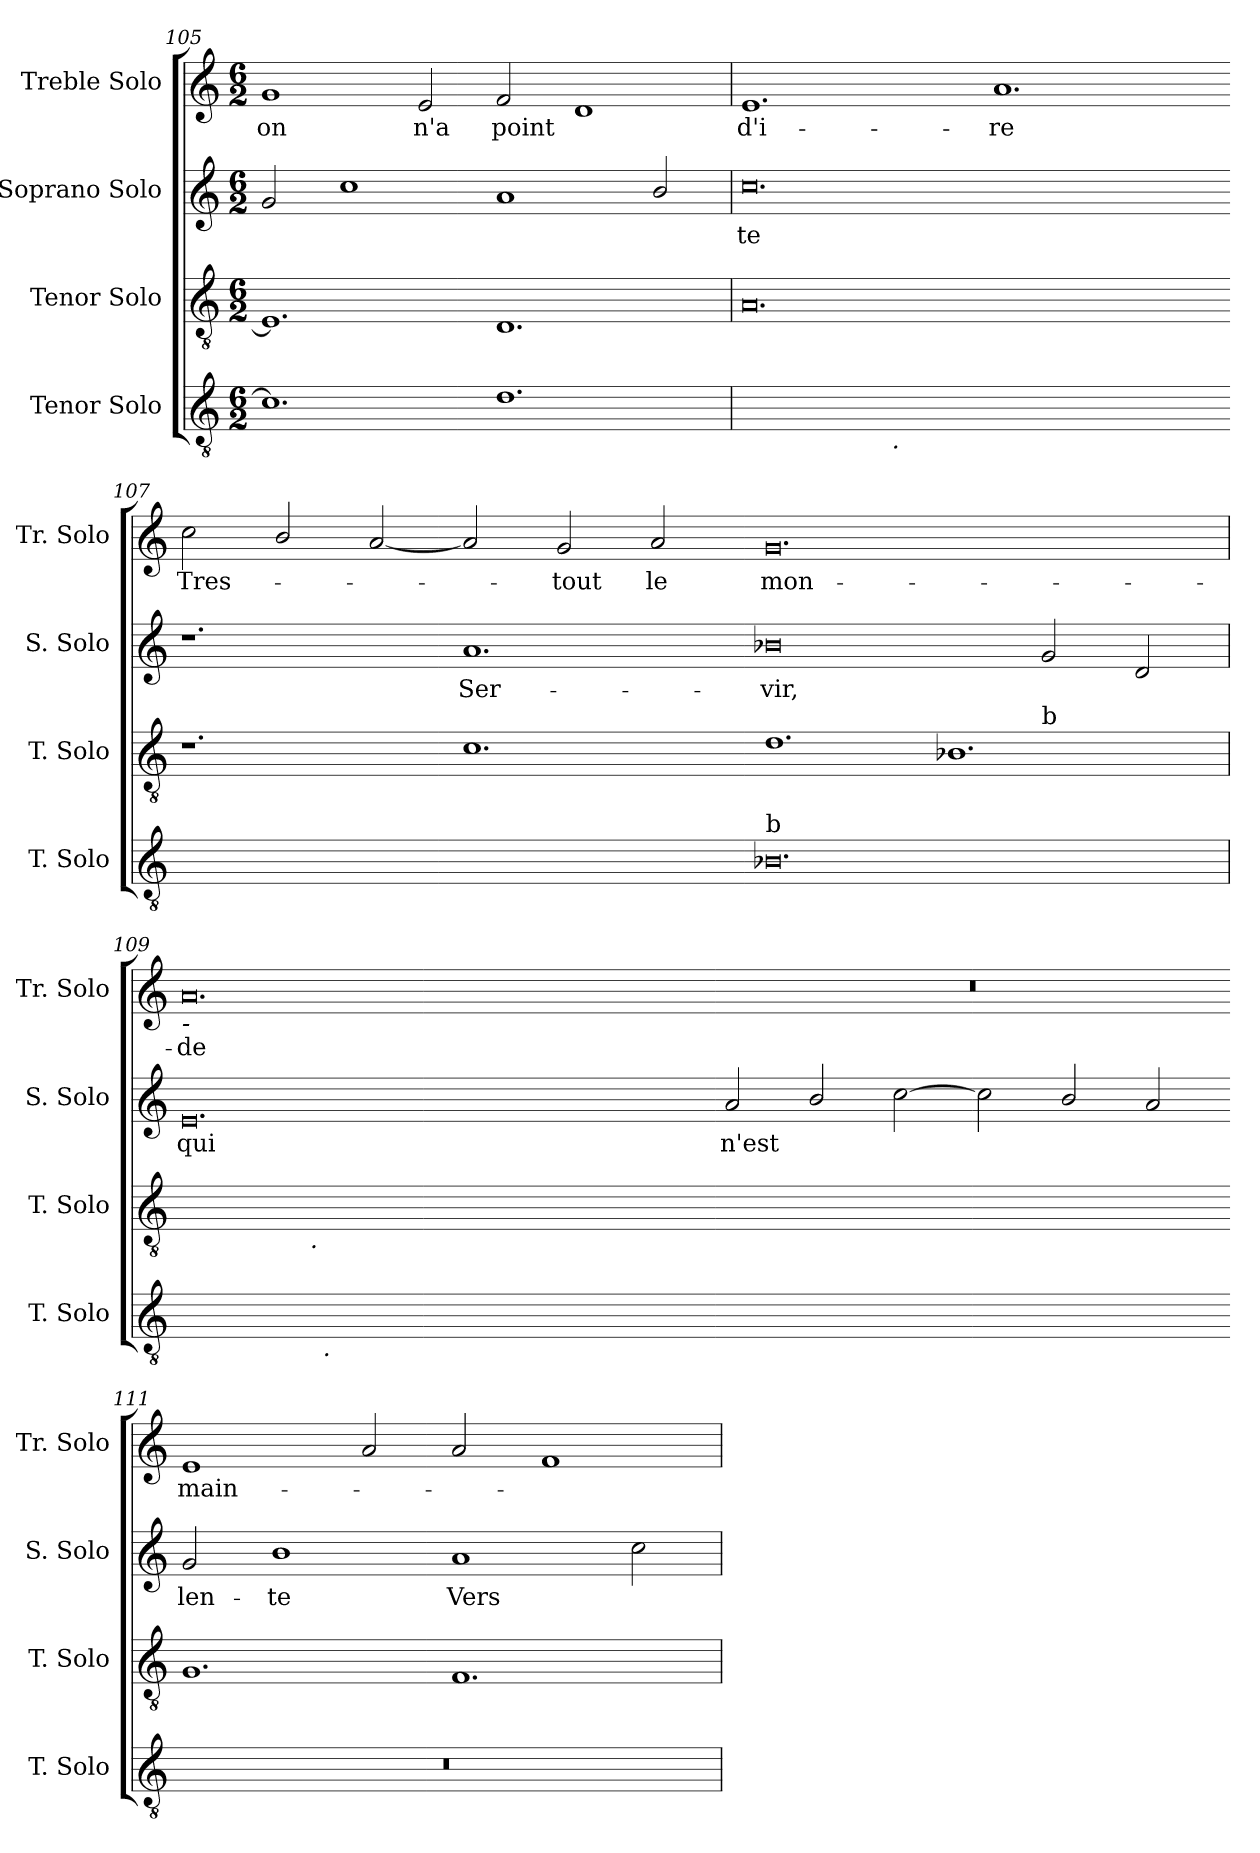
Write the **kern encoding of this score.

**kern	**kern	**kern	**text	**kern	**text
*part4	*part3	*part2	*part2	*part1	*part1
*staff4	*staff3	*staff2	*staff2	*staff1	*staff1
*I"Tenor Solo	*I"Tenor Solo	*I"Soprano Solo	*	*I"Treble Solo	*
*I'T. Solo	*I'T. Solo	*I'S. Solo	*	*I'Tr. Solo	*
*clefGv2	*clefGv2	*clefG2	*	*clefG2	*
*ITrd7c12	*ITrd7c12	*	*	*	*
*k[]	*k[]	*k[]	*	*k[]	*
*C:	*C:	*C:	*	*C:	*
*M6/2	*M6/2	*M6/2	*	*M6/2	*
=105	=105	=105	=105	=105	=105
!	!	!	!	!	!LO:LY:b:color=#000000
1.Ci]	1.EEi]	2gi/	.	1gi	on
.	.	1cci	.	.	.
!	!	!	!	!	!LO:LY:b:color=#000000
.	.	.	.	2ei/	n'a
!	!	!	!	!	!LO:LY:b:color=#000000
1.Di	1.DDi	1ai	.	2fi/	point
.	.	.	.	1di	.
.	.	2bi/	.	.	.
=106	=106	=106	=106	=106	=106
!	!	!	!LO:LY:b:color=#000000	!	!
!	!	!	!	!	!LO:LY:b:color=#000000
*^	*	*	*	*	*
[>0.Ciyy	2ryy	0.AAi	0.cci	-te	1.ei	d'i-
.	8ryy	.	.	.	.	.
.	16ryy	.	.	.	.	.
.	32ryy	.	.	.	.	.
.	1024ryy	.	.	.	.	.
!	!LO:TX:b:i:t=.	!	!	!	!	!
.	1ryy	.	.	.	.	.
!	!	!	!	!	!	!LO:LY:b:color=#000000
.	.	.	.	.	1.ai	-re
.	1ryy	.	.	.	.	.
.	4ryy	.	.	.	.	.
.	64ryy	.	.	.	.	.
.	128...ryy	.	.	.	.	.
*v	*v	*	*	*	*	*
=107-	=107-	=107-	=107-	=107-	=107-
*^	*	*	*	*	*
!	!	!	!	!	!	!LO:LY:b:color=#000000
*v	*v	*	*	*	*	*
0.Ciyy]	1.r	1.r	.	2cci\	Tres-
.	.	.	.	2bi/	.
.	.	.	.	[<2ai/	.
!	!	!	!LO:LY:b:color=#000000	!	!
.	1.Ci	1.ai	Ser-	2ai/]	.
!	!	!	!	!	!LO:LY:b:color=#000000
.	.	.	.	2gi/	-tout
!	!	!	!	!	!LO:LY:b:color=#000000
.	.	.	.	2ai/	le
=108-	=108-	=108-	=108-	=108-	=108-
!	!	!	!LO:LY:b:color=#000000	!	!
!LO:TX:a:t=b	!	!	!	!	!
!	!	!	!	!	!LO:LY:b:color=#000000
*	*^	*	*	*	*
0.BB-i	1.Di	0ryy	0b-Xi	-vir,	0.gi	mon-
.	1.BB-i	.	.	.	.	.
!	!	!LO:TX:a:t=b	!	!	!	!
.	.	1ryy	2gi/	.	.	.
.	.	.	2di/	.	.	.
!!LO:LB:g=z
=109	=109	=109	=109	=109	=109	=109
!	!	!	!	!LO:LY:b:color=#000000	!	!
!	!	!	!	!	!LO:TX:b:i:t=-	!
!	!	!	!	!	!	!LO:LY:b:color=#000000
*^	*	*	*	*	*	*
[<0.AAiyy	2ryy	[>0.Ciyy	2ryy	0.ei	qui	0.ai	-de
.	8ryy	.	8ryy	.	.	.	.
.	32ryy	.	128ryy	.	.	.	.
.	.	.	1024ryy	.	.	.	.
!	!	!	!LO:TX:b:i:t=.	!	!	!	!
.	.	.	1ryy	.	.	.	.
!	!LO:TX:b:i:t=.	!	!	!	!	!	!
.	1ryy	.	.	.	.	.	.
.	.	.	1ryy	.	.	.	.
.	1ryy	.	.	.	.	.	.
.	.	.	4ryy	.	.	.	.
.	4ryy	.	.	.	.	.	.
.	.	.	16ryy	.	.	.	.
.	16.ryy	.	.	.	.	.	.
.	.	.	32ryy	.	.	.	.
.	.	.	64ryy	.	.	.	.
.	.	.	256..ryy	.	.	.	.
*v	*v	*	*	*	*	*	*
*	*v	*v	*	*	*	*
=110-	=110-	=110-	=110-	=110-	=110-
*^	*^	*	*	*	*
!	!	!	!	!	!LO:LY:b:color=#000000	!LO:N:vis=1	!
*v	*v	*	*	*	*	*	*
*	*v	*v	*	*	*	*
0.AAiyy]	0.Ciyy]	2ai/	n'est	0.r	.
.	.	2bi/	.	.	.
.	.	[>2cci\	.	.	.
.	.	2cci\]	.	.	.
.	.	2bi/	.	.	.
.	.	2ai/	.	.	.
=111-	=111-	=111-	=111-	=111-	=111-
!LO:N:vis=1	!	!	!	!	!
!	!	!	!LO:LY:b:color=#000000	!	!
!	!	!	!	!	!LO:LY:b:color=#000000
0.r	1.GGi	2gi/	len-	1ei	main-
!	!	!	!LO:LY:b:color=#000000	!	!
.	.	1bi	-te	.	.
.	.	.	.	2ai/	.
!	!	!	!LO:LY:b:color=#000000	!	!
.	1.FFi	1ai	Vers	2ai/	.
.	.	.	.	1fi	.
.	.	2cci\	.	.	.
=	=	=	=	=	=
*-	*-	*-	*-	*-	*-
